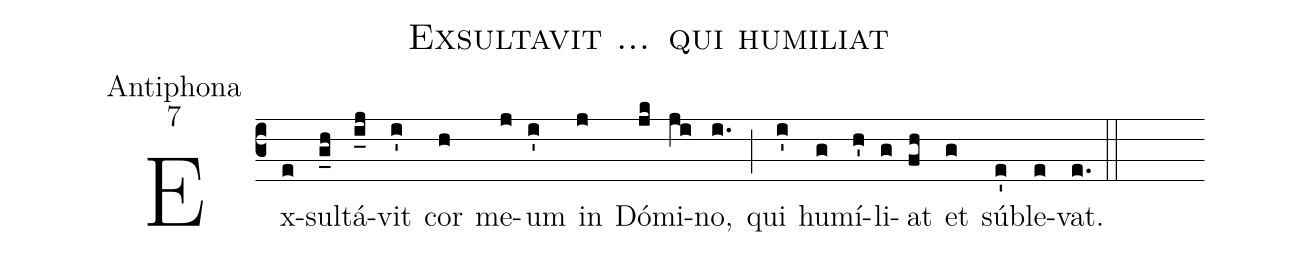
name:Exsultavit ... qui humiliat;
office-part:Antiphona;
mode:7;
%%
(c3) Ex(e)sul(g_h)tá(i_j)vit(i') cor(h) me(j)um(i') in(j) Dó(jk)mi(ji)no,(i.) (;) qui(i') hu(g)mí(h')li(g)at(fh) et(g) sú(e')ble(e)vat.(e.) (::)
